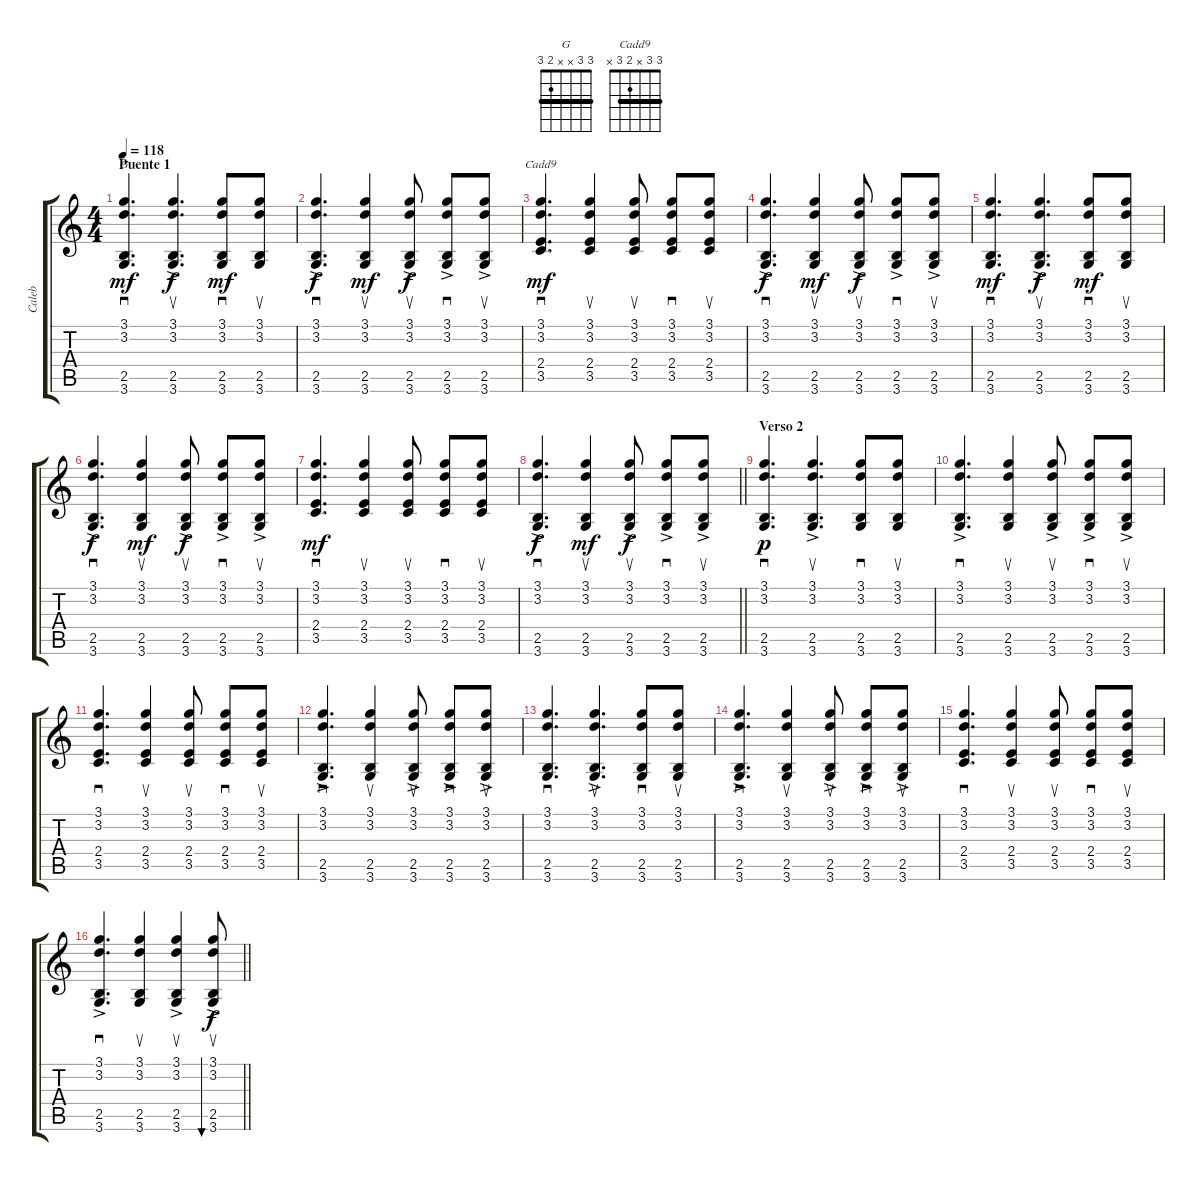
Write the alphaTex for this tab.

\track ("Caleb" "Caleb") {instrument acousticguitarsteel}
\staff {score tabs}
\tuning (E4 B3 G3 D3 A2 E2) {hide}
\chord ("G" 3 3 x x 2 3) {barre 3}
\chord ("Cadd9" 3 3 x 2 3 x) {barre 3}
\ts (4 4)
\section ("" "Puente 1")
\tempo 118
\clef g2
\ks c
(3.1 3.2 2.5 3.6).4{d sd ch "G" dy mf} (3.1{ac} 3.2{ac} 2.5{ac} 3.6{ac}).4{d su dy f} (3.1 3.2 2.5 3.6).8{sd dy mf} (3.1 3.2 2.5 3.6).8{su} |
(3.1{ac} 3.2{ac} 2.5{ac} 3.6{ac}).4{d sd dy f} (3.1 3.2 2.5 3.6).4{su dy mf} (3.1{ac} 3.2{ac} 2.5{ac} 3.6{ac}).8{su dy f} (3.1{ac} 3.2{ac} 2.5{ac} 3.6{ac}).8{sd} (3.1{ac} 3.2{ac} 2.5{ac} 3.6{ac}).8{su} |
(3.1 3.2 2.4 3.5).4{d sd ch "Cadd9" dy mf} (3.1 3.2 2.4 3.5).4{su} (3.1 3.2 2.4 3.5).8{su} (3.1 3.2 2.4 3.5).8{sd} (3.1 3.2 2.4 3.5).8{su} |
(3.1{ac} 3.2{ac} 2.5{ac} 3.6{ac}).4{d sd dy f} (3.1 3.2 2.5 3.6).4{su dy mf} (3.1{ac} 3.2{ac} 2.5{ac} 3.6{ac}).8{su dy f} (3.1{ac} 3.2{ac} 2.5{ac} 3.6{ac}).8{sd} (3.1{ac} 3.2{ac} 2.5{ac} 3.6{ac}).8{su} |
(3.1 3.2 2.5 3.6).4{d sd dy mf} (3.1{ac} 3.2{ac} 2.5{ac} 3.6{ac}).4{d su dy f} (3.1 3.2 2.5 3.6).8{sd dy mf} (3.1 3.2 2.5 3.6).8{su} |
(3.1{ac} 3.2{ac} 2.5{ac} 3.6{ac}).4{d sd dy f} (3.1 3.2 2.5 3.6).4{su dy mf} (3.1{ac} 3.2{ac} 2.5{ac} 3.6{ac}).8{su dy f} (3.1{ac} 3.2{ac} 2.5{ac} 3.6{ac}).8{sd} (3.1{ac} 3.2{ac} 2.5{ac} 3.6{ac}).8{su} |
(3.1 3.2 2.4 3.5).4{d sd dy mf} (3.1 3.2 2.4 3.5).4{su} (3.1 3.2 2.4 3.5).8{su} (3.1 3.2 2.4 3.5).8{sd} (3.1 3.2 2.4 3.5).8{su} |
\barLineRight lightlight
(3.1{ac} 3.2{ac} 2.5{ac} 3.6{ac}).4{d sd dy f} (3.1 3.2 2.5 3.6).4{su dy mf} (3.1{ac} 3.2{ac} 2.5{ac} 3.6{ac}).8{su dy f} (3.1{ac} 3.2{ac} 2.5{ac} 3.6{ac}).8{sd} (3.1{ac} 3.2{ac} 2.5{ac} 3.6{ac}).8{su} |
\section ("" "Verso 2")
(3.1 3.2 2.5 3.6).4{d sd dy p} (3.1{ac} 3.2{ac} 2.5{ac} 3.6{ac}).4{d su} (3.1 3.2 2.5 3.6).8{sd} (3.1 3.2 2.5 3.6).8{su} |
(3.1{ac} 3.2{ac} 2.5{ac} 3.6{ac}).4{d sd} (3.1 3.2 2.5 3.6).4{su} (3.1{ac} 3.2{ac} 2.5{ac} 3.6{ac}).8{su} (3.1{ac} 3.2{ac} 2.5{ac} 3.6{ac}).8{sd} (3.1{ac} 3.2{ac} 2.5{ac} 3.6{ac}).8{su} |
(3.1 3.2 2.4 3.5).4{d sd} (3.1 3.2 2.4 3.5).4{su} (3.1 3.2 2.4 3.5).8{su} (3.1 3.2 2.4 3.5).8{sd} (3.1 3.2 2.4 3.5).8{su} |
(3.1{ac} 3.2{ac} 2.5{ac} 3.6{ac}).4{d sd} (3.1 3.2 2.5 3.6).4{su} (3.1{ac} 3.2{ac} 2.5{ac} 3.6{ac}).8{su} (3.1{ac} 3.2{ac} 2.5{ac} 3.6{ac}).8{sd} (3.1{ac} 3.2{ac} 2.5{ac} 3.6{ac}).8{su} |
(3.1 3.2 2.5 3.6).4{d sd} (3.1{ac} 3.2{ac} 2.5{ac} 3.6{ac}).4{d su} (3.1 3.2 2.5 3.6).8{sd} (3.1 3.2 2.5 3.6).8{su} |
(3.1{ac} 3.2{ac} 2.5{ac} 3.6{ac}).4{d sd} (3.1 3.2 2.5 3.6).4{su} (3.1{ac} 3.2{ac} 2.5{ac} 3.6{ac}).8{su} (3.1{ac} 3.2{ac} 2.5{ac} 3.6{ac}).8{sd} (3.1{ac} 3.2{ac} 2.5{ac} 3.6{ac}).8{su} |
(3.1 3.2 2.4 3.5).4{d sd} (3.1 3.2 2.4 3.5).4{su} (3.1 3.2 2.4 3.5).8{su} (3.1 3.2 2.4 3.5).8{sd} (3.1 3.2 2.4 3.5).8{su} |
\barLineRight lightlight
(3.1{ac} 3.2{ac} 2.5{ac} 3.6{ac}).4{d sd} (3.1 3.2 2.5 3.6).4{su} (3.1{ac} 3.2{ac} 2.5{ac} 3.6{ac}).4{su} (3.1{ac} 3.2{ac} 2.5{ac} 3.6{ac}).8{su bu 120 dy f}
